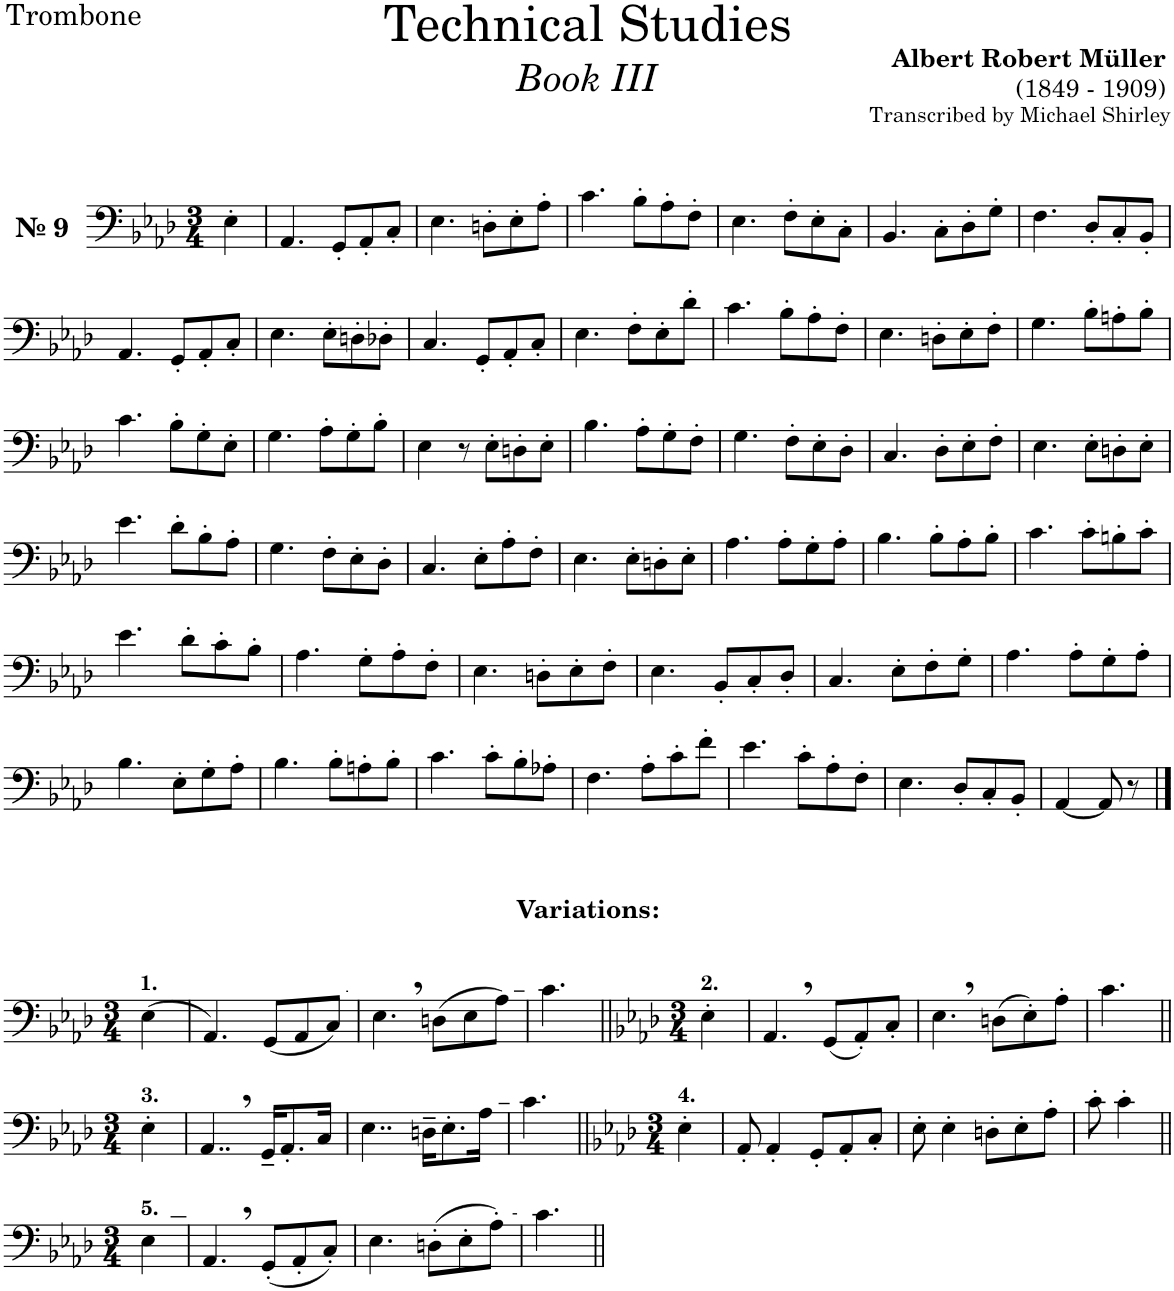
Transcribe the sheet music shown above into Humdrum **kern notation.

**kern
*part1
*staff1
*I"Trombone
*I'Tbn.
*clefF4
*k[b-e-a-d-]
*M3/4
=1
!LO:TX:a:B:t=№ 9
4E-'\
=2
4.AA-/
8GG'/L
8AA-'/
8C'/J
=3
4.E-\
8Dn'\L
8E-'\
8A-'\J
=4
4.c\
8B-'\L
8A-'\
8F'\J
=5
4.E-\
8F'\L
8E-'\
8C'\J
=6
4.BB-/
8C'\L
8D-'\
8G'\J
=7
4.F\
8D-'/L
8C'/
8BB-'/J
!!LO:LB:g=z
=8
4.AA-/
8GG'/L
8AA-'/
8C'/J
=9
4.E-\
8E-'\L
8Dn'\
8D-X'\J
=10
4.C/
8GG'/L
8AA-'/
8C'/J
=11
4.E-\
8F'\L
8E-'\
8d-'\J
=12
4.c\
8B-'\L
8A-'\
8F'\J
=13
4.E-\
8Dn'\L
8E-'\
8F'\J
=14
4.G\
8B-'\L
8An'\
8B-'\J
!!LO:LB:g=z
=15
4.c\
8B-'\L
8G'\
8E-'\J
=16
4.G\
8A-'\L
8G'\
8B-'\J
=17
4E-\
8r
8E-'\L
8Dn'\
8E-'\J
=18
4.B-\
8A-'\L
8G'\
8F'\J
=19
4.G\
8F'\L
8E-'\
8D-'\J
=20
4.C/
8D-'\L
8E-'\
8F'\J
=21
4.E-\
8E-'\L
8Dn'\
8E-'\J
!!LO:LB:g=z
=22
4.e-\
8d-'\L
8B-'\
8A-'\J
=23
4.G\
8F'\L
8E-'\
8D-'\J
=24
4.C/
8E-'\L
8A-'\
8F'\J
=25
4.E-\
8E-'\L
8Dn'\
8E-'\J
=26
4.A-\
8A-'\L
8G'\
8A-'\J
=27
4.B-\
8B-'\L
8A-'\
8B-'\J
=28
4.c\
8c'\L
8Bn'\
8c'\J
!!LO:LB:g=z
=29
4.e-\
8d-'\L
8c'\
8B-'\J
=30
4.A-\
8G'\L
8A-'\
8F'\J
=31
4.E-\
8Dn'\L
8E-'\
8F'\J
=32
4.E-\
8BB-'/L
8C'/
8D-'/J
=33
4.C/
8E-'\L
8F'\
8G'\J
=34
4.A-\
8A-'\L
8G'\
8A-'\J
!!LO:LB:g=z
=35
4.B-\
8E-'\L
8G'\
8A-'\J
=36
4.B-\
8B-'\L
8An'\
8B-'\J
=37
4.c\
8c'\L
8B-'\
8A-X'\J
=38
4.F\
8A-'\L
8c'\
8f'\J
=39
4.e-\
8c'\L
8A-'\
8F'\J
=40
4.E-\
8D-'/L
8C'/
8BB-'/J
=41
[4AA-/
8AA-/]
8r
!!LO:LB:g=z
==42
*M3/4
!LO:TX:a:B:t=1.
(4E-\
=43
4.AA-/)
(8GG/L
8AA-/
8C/J)
=44
4.E-,\
(8Dn\L
8E-\
8A-\J)
=45
4.c\
=46||
*k[b-e-a-d-]
*M3/4
!LO:TX:a:B:t=2.
4E-'\
=47
4.AA-,/
(8GG/L
8AA-'/)
8C'/J
=48
4.E-,\
(8Dn\L
8E-'\)
8A-'\J
=49
4.c\
!!LO:LB:g=z
=50||
*M3/4
!LO:TX:a:B:t=3.
4E-'\
=51
4..AA-,/
16GG~/LL
8.AA-'/
16C/JL
=52
4..E-\
16Dn~\LL
8.E-'\
16A-\JL
=53
4.c\
=54||
*k[b-e-a-d-]
*M3/4
!LO:TX:a:B:t=4.
4E-'\
=55
8AA-'/
4AA-'/
8GG'/L
8AA-'/
8C'/J
=56
8E-'\
4E-'\
8Dn'\L
8E-'\
8A-'\J
=57
8c'\
4c'\
!!LO:LB:g=z
=58||
*M3/4
!LO:TX:a:B:t=5.
4E-\
=59
4.AA-,/
(8GG'/L
8AA-'/
8C'/J)
=60
4.E-\
(8Dn'\L
8E-'\
8A-'\J)
=60X1
4.c\
=||
*-
